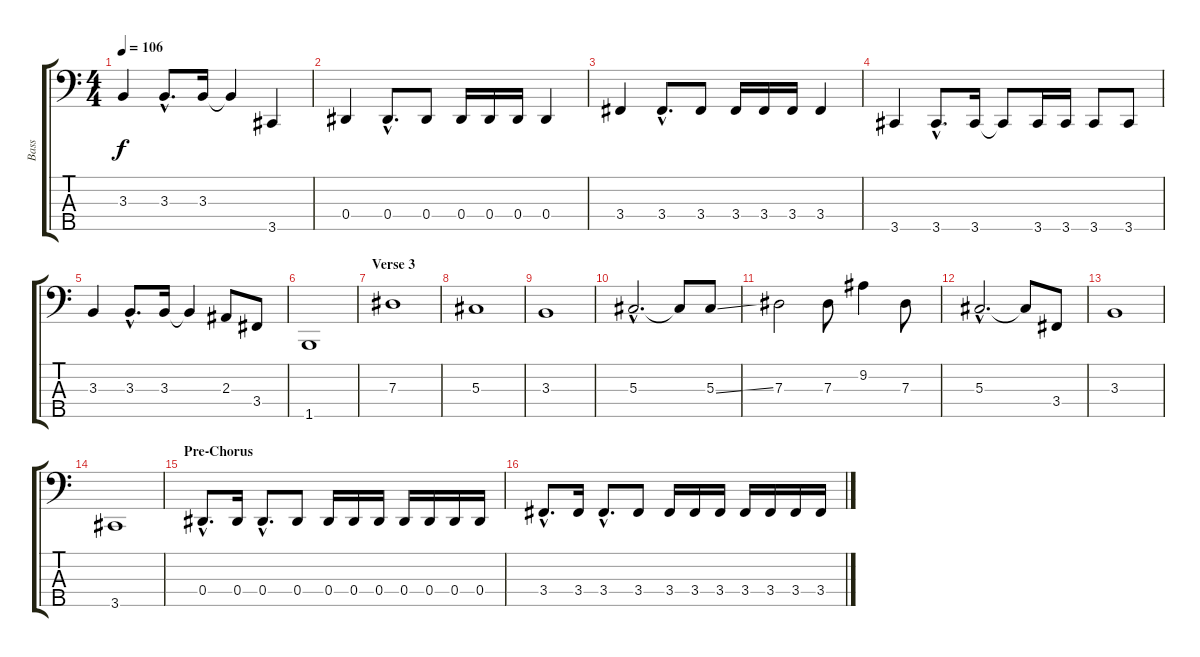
\track ("Bass" "Bass") {instrument electricbassfinger}
\staff {score tabs}
\tuning (Gb2 Db2 Ab1 Eb1 Bb0) {hide}
\ts (4 4)
\tempo 106
\clef f4
\ks c
3.3.4{dy f} 3.3{hac}.8{d} 3.3.16 3.3{t}.4 3.5.4 |
0.4.4 0.4{hac}.8{d} 0.4.8 0.4.16 0.4.16 0.4.16 0.4.4 |
3.4.4 3.4{hac}.8{d} 3.4.8 3.4.16 3.4.16 3.4.16 3.4.4 |
3.5.4 3.5{hac}.8{d} 3.5.16 3.5{t}.8 3.5.16 3.5.16 3.5.8 3.5.8 |
3.3.4 3.3{hac}.8{d} 3.3.16 3.3{t}.4 2.3.8 3.4.8 |
1.5.1 |
\section ("" "Verse 3")
7.3.1 |
5.3.1 |
3.3.1 |
5.3{hac}.2{d} 5.3{t}.8 5.3{ss}.8 |
7.3.2 7.3.8 9.2.4 7.3.8 |
5.3{hac}.2{d} 5.3{t}.8 3.4.8 |
3.3.1 |
3.5.1 |
\section ("" "Pre-Chorus")
0.4{hac}.8{d} 0.4.16 0.4{hac}.8{d} 0.4.8 0.4.16 0.4.16 0.4.16 0.4.16 0.4.16 0.4.16 0.4.16 |
3.4{hac}.8{d} 3.4.16 3.4{hac}.8{d} 3.4.8 3.4.16 3.4.16 3.4.16 3.4.16 3.4.16 3.4.16 3.4.16
